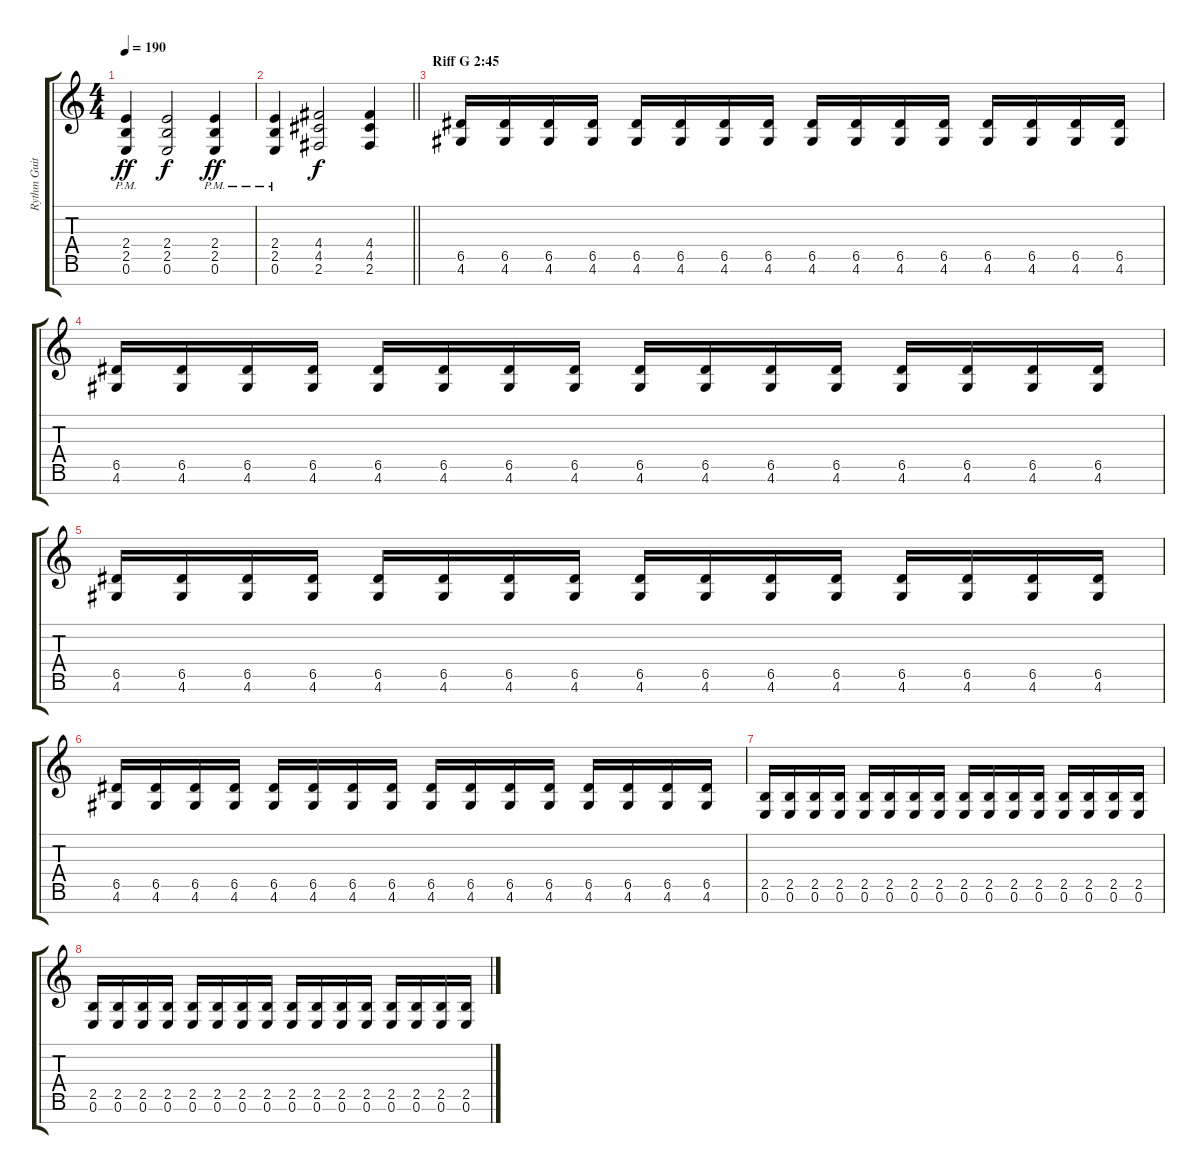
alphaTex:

\track ("Rythm Guitar" "Rythm Guit") {instrument distortionguitar}
\staff {score tabs}
\tuning (E4 B3 G3 D3 A2 E2 B1) {hide}
\ts (4 4)
\tempo 190
\clef g2
\ks c
(2.4{pm} 2.5{pm} 0.6{pm}).4{dy ff} (2.4 2.5 0.6).2{dy f} (2.4{pm} 2.5{pm} 0.6{pm}).4{dy ff} |
\barLineRight lightlight
(2.4{pm} 2.5{pm} 0.6{pm}).4 (4.4 4.5 2.6).2{dy f} (4.4 4.5 2.6).4 |
\section ("" "Riff G 2:45")
(6.5 4.6).16 (6.5 4.6).16 (6.5 4.6).16 (6.5 4.6).16 (6.5 4.6).16 (6.5 4.6).16 (6.5 4.6).16 (6.5 4.6).16 (6.5 4.6).16 (6.5 4.6).16 (6.5 4.6).16 (6.5 4.6).16 (6.5 4.6).16 (6.5 4.6).16 (6.5 4.6).16 (6.5 4.6).16 |
(6.5 4.6).16 (6.5 4.6).16 (6.5 4.6).16 (6.5 4.6).16 (6.5 4.6).16 (6.5 4.6).16 (6.5 4.6).16 (6.5 4.6).16 (6.5 4.6).16 (6.5 4.6).16 (6.5 4.6).16 (6.5 4.6).16 (6.5 4.6).16 (6.5 4.6).16 (6.5 4.6).16 (6.5 4.6).16 |
(6.5 4.6).16 (6.5 4.6).16 (6.5 4.6).16 (6.5 4.6).16 (6.5 4.6).16 (6.5 4.6).16 (6.5 4.6).16 (6.5 4.6).16 (6.5 4.6).16 (6.5 4.6).16 (6.5 4.6).16 (6.5 4.6).16 (6.5 4.6).16 (6.5 4.6).16 (6.5 4.6).16 (6.5 4.6).16 |
(6.5 4.6).16 (6.5 4.6).16 (6.5 4.6).16 (6.5 4.6).16 (6.5 4.6).16 (6.5 4.6).16 (6.5 4.6).16 (6.5 4.6).16 (6.5 4.6).16 (6.5 4.6).16 (6.5 4.6).16 (6.5 4.6).16 (6.5 4.6).16 (6.5 4.6).16 (6.5 4.6).16 (6.5 4.6).16 |
(2.5 0.6).16 (2.5 0.6).16 (2.5 0.6).16 (2.5 0.6).16 (2.5 0.6).16 (2.5 0.6).16 (2.5 0.6).16 (2.5 0.6).16 (2.5 0.6).16 (2.5 0.6).16 (2.5 0.6).16 (2.5 0.6).16 (2.5 0.6).16 (2.5 0.6).16 (2.5 0.6).16 (2.5 0.6).16 |
(2.5 0.6).16 (2.5 0.6).16 (2.5 0.6).16 (2.5 0.6).16 (2.5 0.6).16 (2.5 0.6).16 (2.5 0.6).16 (2.5 0.6).16 (2.5 0.6).16 (2.5 0.6).16 (2.5 0.6).16 (2.5 0.6).16 (2.5 0.6).16 (2.5 0.6).16 (2.5 0.6).16 (2.5 0.6).16
